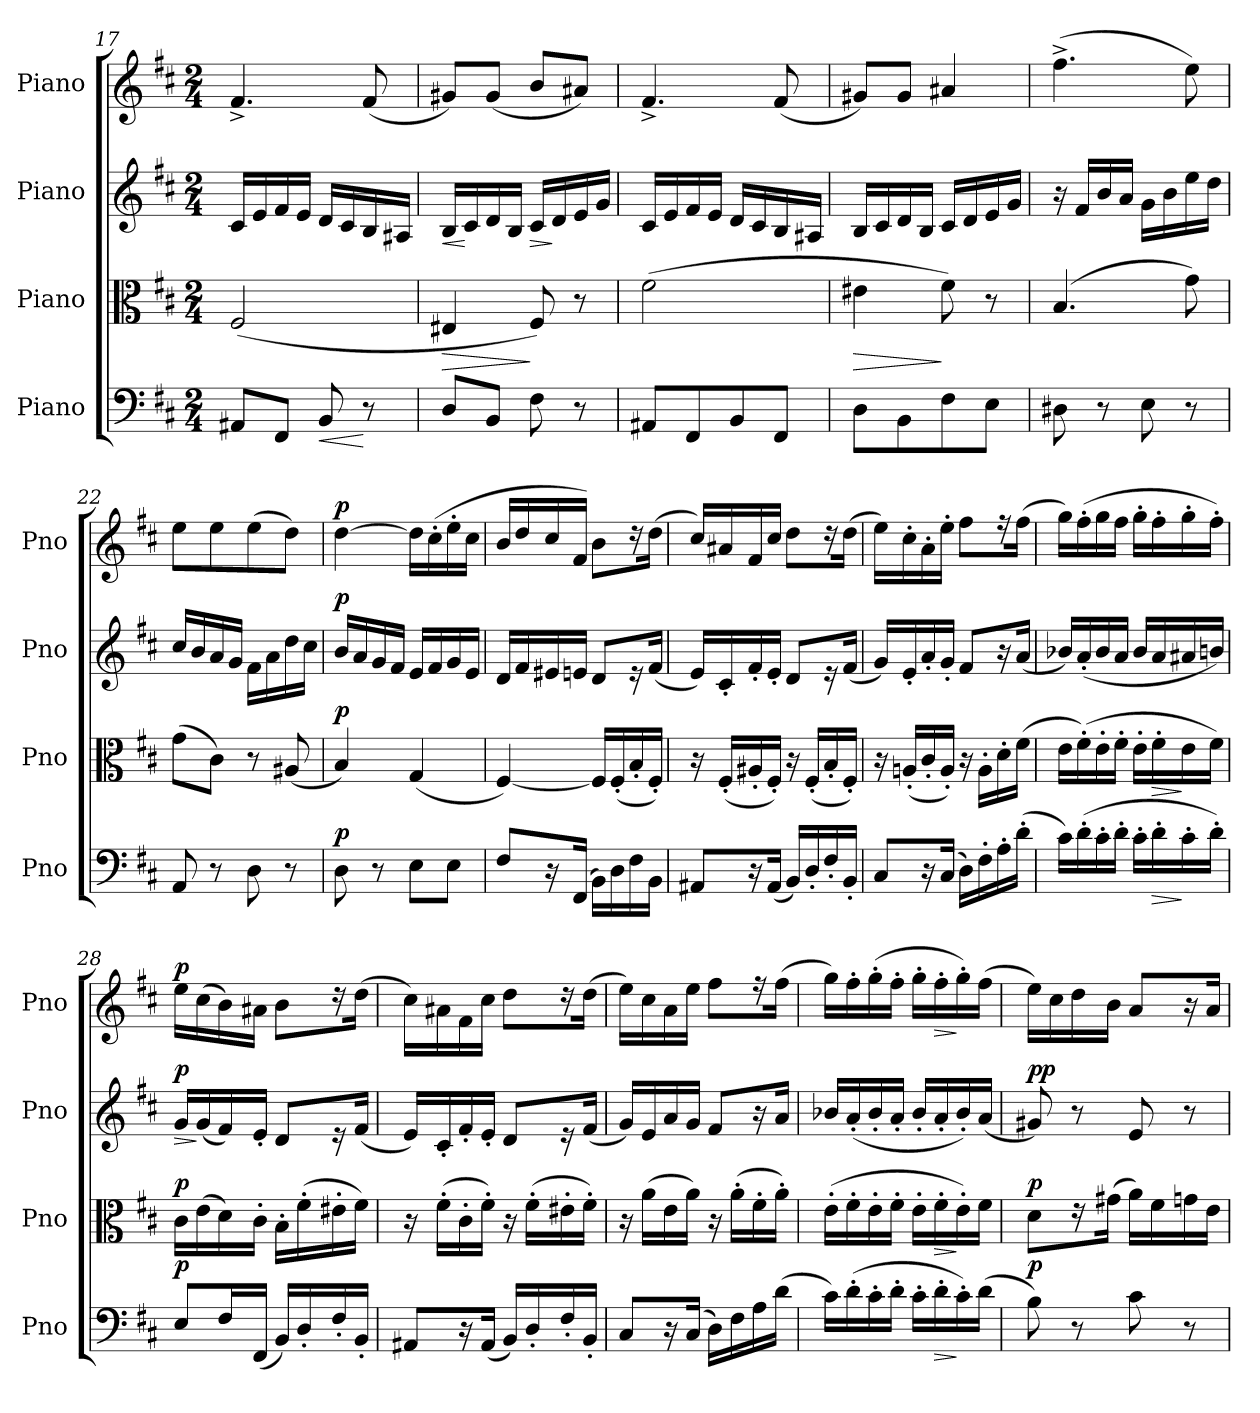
**kern	**dynam	**kern	**dynam	**kern	**dynam	**kern	**dynam
*part4	*part4	*part3	*part3	*part2	*part2	*part1	*part1
*staff4	*staff4	*staff3	*staff3	*staff2	*staff2	*staff1	*staff1
*I"Piano	*	*I"Piano	*	*I"Piano	*	*I"Piano	*
*I'Pno	*	*I'Pno	*	*I'Pno	*	*I'Pno	*
!!LO:PB:g=z
*clefF4	*	*clefC3	*	*clefG2	*	*clefG2	*
*k[f#c#]	*	*k[f#c#]	*	*k[f#c#]	*	*k[f#c#]	*
*M2/4	*	*M2/4	*	*M2/4	*	*M2/4	*
=17	=17	=17	=17	=17	=17	=17	=17
8AA#X/L	.	(2F#/	.	16c#/LL	.	4.f#^/	.
.	.	.	.	16e/	.	.	.
8FF#/J	.	.	.	16f#/	.	.	.
.	.	.	.	16e/JJ	.	.	.
!	!LO:HP:b	!	!	!	!	!	!
8BB/	<	.	.	16d/LL	.	.	.
.	.	.	.	16c#/	.	.	.
8r	[	.	.	16B/	.	(8f#/	.
.	.	.	.	16A#X/JJ	.	.	.
=18	=18	=18	=18	=18	=18	=18	=18
!	!	!	!LO:HP:b	!	!LO:HP:b	!	!
8D/L	.	4E#X/	>	16B/LL	<	8g#X/L)	.
.	.	.	.	16c#/	[	.	.
8BB/J	.	.	.	16d/	.	(8g#/J	.
.	.	.	.	16B/JJ	.	.	.
!	!	!	!	!	!LO:HP:b	!	!
8F#\	.	8F#/)	]	16c#/LL	>	8b/L	.
.	.	.	.	16d/	]	.	.
8r	.	8r	.	16e/	.	8a#X/J)	.
.	.	.	.	16g/JJ	.	.	.
=19	=19	=19	=19	=19	=19	=19	=19
8AA#X/L	.	(2f#\	.	16c#/LL	.	4.f#^/	.
.	.	.	.	16e/	.	.	.
8FF#/	.	.	.	16f#/	.	.	.
.	.	.	.	16e/JJ	.	.	.
8BB/	.	.	.	16d/LL	.	.	.
.	.	.	.	16c#/	.	.	.
8FF#/J	.	.	.	16B/	.	(8f#/	.
.	.	.	.	16A#X/JJ	.	.	.
=20	=20	=20	=20	=20	=20	=20	=20
!	!	!	!LO:HP:b	!	!	!	!
8D\L	.	4e#X\	>	16B/LL	.	8g#X/L)	.
.	.	.	.	16c#/	.	.	.
8BB\	.	.	.	16d/	.	8g#/J	.
.	.	.	.	16B/JJ	.	.	.
8F#\	.	8f#\)	]	16c#/LL	.	4a#X/	.
.	.	.	.	16d/	.	.	.
8E\J	.	8r	.	16e/	.	.	.
.	.	.	.	16g/JJ	.	.	.
=21	=21	=21	=21	=21	=21	=21	=21
8D#X\	.	(4.B/	.	16r	.	(4.ff#^\	.
.	.	.	.	16f#/LL	.	.	.
8r	.	.	.	16b/	.	.	.
.	.	.	.	16a/JJ	.	.	.
8E\	.	.	.	16g\LL	.	.	.
.	.	.	.	16b\	.	.	.
8r	.	8g\)	.	16ee\	.	8ee\)	.
.	.	.	.	16dd\JJ	.	.	.
=22	=22	=22	=22	=22	=22	=22	=22
8AA/	.	(8g\L	.	16cc#/LL	.	8ee\L	.
.	.	.	.	16b/	.	.	.
8r	.	8c#\J)	.	16a/	.	8ee\	.
.	.	.	.	16g/JJ	.	.	.
8D\	.	8r	.	16f#\LL	.	(8ee\	.
.	.	.	.	16a\	.	.	.
8r	.	(8A#X/	.	16dd\	.	8dd\J)	.
.	.	.	.	16cc#\JJ	.	.	.
=23	=23	=23	=23	=23	=23	=23	=23
!	!LO:DY:a	!	!LO:DY:a	!	!LO:DY:a	!	!LO:DY:a
8D\	p	4B/)	p	16b/LL	p	[4dd\	p
.	.	.	.	16a/	.	.	.
8r	.	.	.	16g/	.	.	.
.	.	.	.	16f#/JJ	.	.	.
8E\L	.	(4G/	.	16e/LL	.	16dd\LL]	.
.	.	.	.	16f#/	.	(16cc#'\	.
8E\J	.	.	.	16g/	.	16ee'\	.
.	.	.	.	16e/JJ	.	16cc#\JJ	.
=24	=24	=24	=24	=24	=24	=24	=24
8F#/L	.	[4F#/)	.	16d/LL	.	16b/LL	.
.	.	.	.	16f#/	.	16dd/	.
16r	.	.	.	16e#X/	.	16cc#/	.
(16FF#/Jk	.	.	.	16en/JJ	.	16f#/JJ)	.
16BB\LL)	.	16F#/LL]	.	8d/L	.	8b\L	.
16D\	.	(16F#'/	.	.	.	.	.
16F#\	.	16B'/	.	16r	.	16r	.
16BB\JJ	.	16F#'/JJ)	.	(16f#/Jk	.	(16dd\Jk	.
!!LO:LB:g=z
=25	=25	=25	=25	=25	=25	=25	=25
8AA#X/L	.	16r	.	16e/LL)	.	16cc#/LL)	.
.	.	(16F#'/LL	.	16c#'/	.	16a#X/	.
16r	.	16A#X'/	.	16f#'/	.	16f#/	.
(16AA#/Jk	.	16F#'/JJ)	.	16e'/JJ	.	16cc#/JJ	.
16BB/LL)	.	16r	.	8d/L	.	8dd\L	.
16D'/	.	(16F#'/LL	.	.	.	.	.
16F#'/	.	16B'/	.	16r	.	16r	.
16BB'/JJ	.	16F#'/JJ)	.	(16f#/Jk	.	(16dd\Jk	.
=26	=26	=26	=26	=26	=26	=26	=26
8C#/L	.	16r	.	16g/LL)	.	16ee\LL)	.
.	.	(16An'/LL	.	16e'/	.	16cc#'\	.
16r	.	16c#'/	.	16a'/	.	16a'\	.
(16C#/Jk	.	16A'/JJ)	.	16g'/JJ	.	16ee'\JJ	.
16D\LL)	.	16r	.	8f#/L	.	8ff#\L	.
16F#'\	.	16A'\LL	.	.	.	.	.
16A'\	.	16d'\	.	16r	.	16r	.
(16d'\JJ	.	(16f#\JJ	.	(16a/Jk	.	(16ff#\Jk	.
=27	=27	=27	=27	=27	=27	=27	=27
16c#\LL)	.	16e\LL	.	16b-X/LL)	.	16gg\LL)	.
(16d'\	.	(16f#'\)	.	(16a'/	.	(16ff#'\	.
16c#'\	.	16e'\	.	16b-/	.	16gg\	.
16d'\JJ	.	16f#'\JJ	.	16a/JJ	.	16ff#\JJ	.
16c#'\LL	.	16e'\LL	.	16b-/LL	.	16gg'\LL	.
!	!LO:HP:b	!	!LO:HP:b	!	!	!	!
16d'\	>	16f#'\	>	16a/	.	16ff#'\	.
16c#'\	]	16e\	]	16a#X/	.	16gg'\	.
16d'\JJ)	.	16f#\JJ)	.	16bn/JJ)	.	16ff#'\JJ)	.
=28	=28	=28	=28	=28	=28	=28	=28
!	!LO:DY:a	!	!LO:DY:a	!	!LO:HP:b	!	!
!	!	!	!	!	!LO:DY:n=1:a	!	!LO:DY:a
8E/L	p	16c#\LL	p	16g/LL	> p	16ee\LL	p
.	.	(16e\	.	(16g/	]	(16cc#\	.
16F#/L	.	16d\)	.	16f#/)	.	16b\)	.
(16FF#/JJ	.	16c#'\JJ	.	16e'/JJ	.	16a#X\JJ	.
16BB/LL)	.	16B'\LL	.	8d/L	.	8b\L	.
16D'/	.	(16f#'\	.	.	.	.	.
16F#'/	.	16e#X'\	.	16r	.	16r	.
16BB'/JJ	.	16f#\JJ)	.	(16f#/Jk	.	(16dd\Jk	.
=29	=29	=29	=29	=29	=29	=29	=29
8AA#X/L	.	16r	.	16e/LL)	.	16cc#\LL)	.
.	.	(16f#'\LL	.	16c#'/	.	16a#X\	.
16r	.	16c#'\	.	16f#'/	.	16f#\	.
(16AA#/Jk	.	16f#'\JJ)	.	16e'/JJ	.	16cc#\JJ	.
16BB/LL)	.	16r	.	8d/L	.	8dd\L	.
16D'/	.	(16f#'\LL	.	.	.	.	.
16F#'/	.	16e#X'\	.	16r	.	16r	.
16BB'/JJ	.	16f#'\JJ)	.	(16f#/Jk	.	(16dd\Jk	.
=30	=30	=30	=30	=30	=30	=30	=30
8C#/L	.	16r	.	16g/LL)	.	16ee\LL)	.
.	.	(16a\LL	.	16e/	.	16cc#\	.
16r	.	16e\	.	16a/	.	16a\	.
(16C#/Jk	.	16a\JJ)	.	16g/JJ	.	16ee\JJ	.
16D\LL)	.	16r	.	8f#/L	.	8ff#\L	.
16F#\	.	(16a'\LL	.	.	.	.	.
16A\	.	16f#'\	.	16r	.	16r	.
(16d\JJ	.	16a'\JJ)	.	16a/Jk	.	(16ff#\Jk	.
=31	=31	=31	=31	=31	=31	=31	=31
16c#\LL)	.	(16e'\LL	.	16b-X/LL	.	16gg\LL)	.
(16d'\	.	16f#'\	.	(16a'/	.	16ff#'\	.
16c#'\	.	16e'\	.	16b-'/	.	(16gg'\	.
16d'\JJ	.	16f#'\JJ	.	16a'/JJ	.	16ff#'\JJ	.
16c#'\LL	.	16e'\LL	.	16b-'/LL	.	16gg'\LL	.
!	!LO:HP:b	!	!LO:HP:b	!	!	!	!LO:HP:b
16d'\	>	16f#'\	>	16a'/	.	16ff#'\	>
16c#'\)	]	16e'\)	]	16b-'/)	.	16gg'\)	]
(16d\JJ	.	16f#\JJ	.	(16a/JJ	.	(16ff#\JJ	.
!!LO:PB:g=z
=32	=32	=32	=32	=32	=32	=32	=32
!	!LO:DY:a	!	!LO:DY:a	!	!LO:DY:a	!	!
!	!	!	!	!	!LO:DY:n=1:a	!	!
8B\)	p	8d\L	p	8g#X/)	p p	16ee\LL)	.
.	.	.	.	.	.	16cc#\	.
8r	.	16r	.	8r	.	16dd\	.
.	.	(16g#X\Jk	.	.	.	16b\JJ	.
8c#\	.	16a\LL)	.	8e/	.	8a/L	.
.	.	16f#\	.	.	.	.	.
8r	.	16gn\	.	8r	.	16r	.
.	.	16e\JJ	.	.	.	16a/Jk	.
=	=	=	=	=	=	=	=
*-	*-	*-	*-	*-	*-	*-	*-
